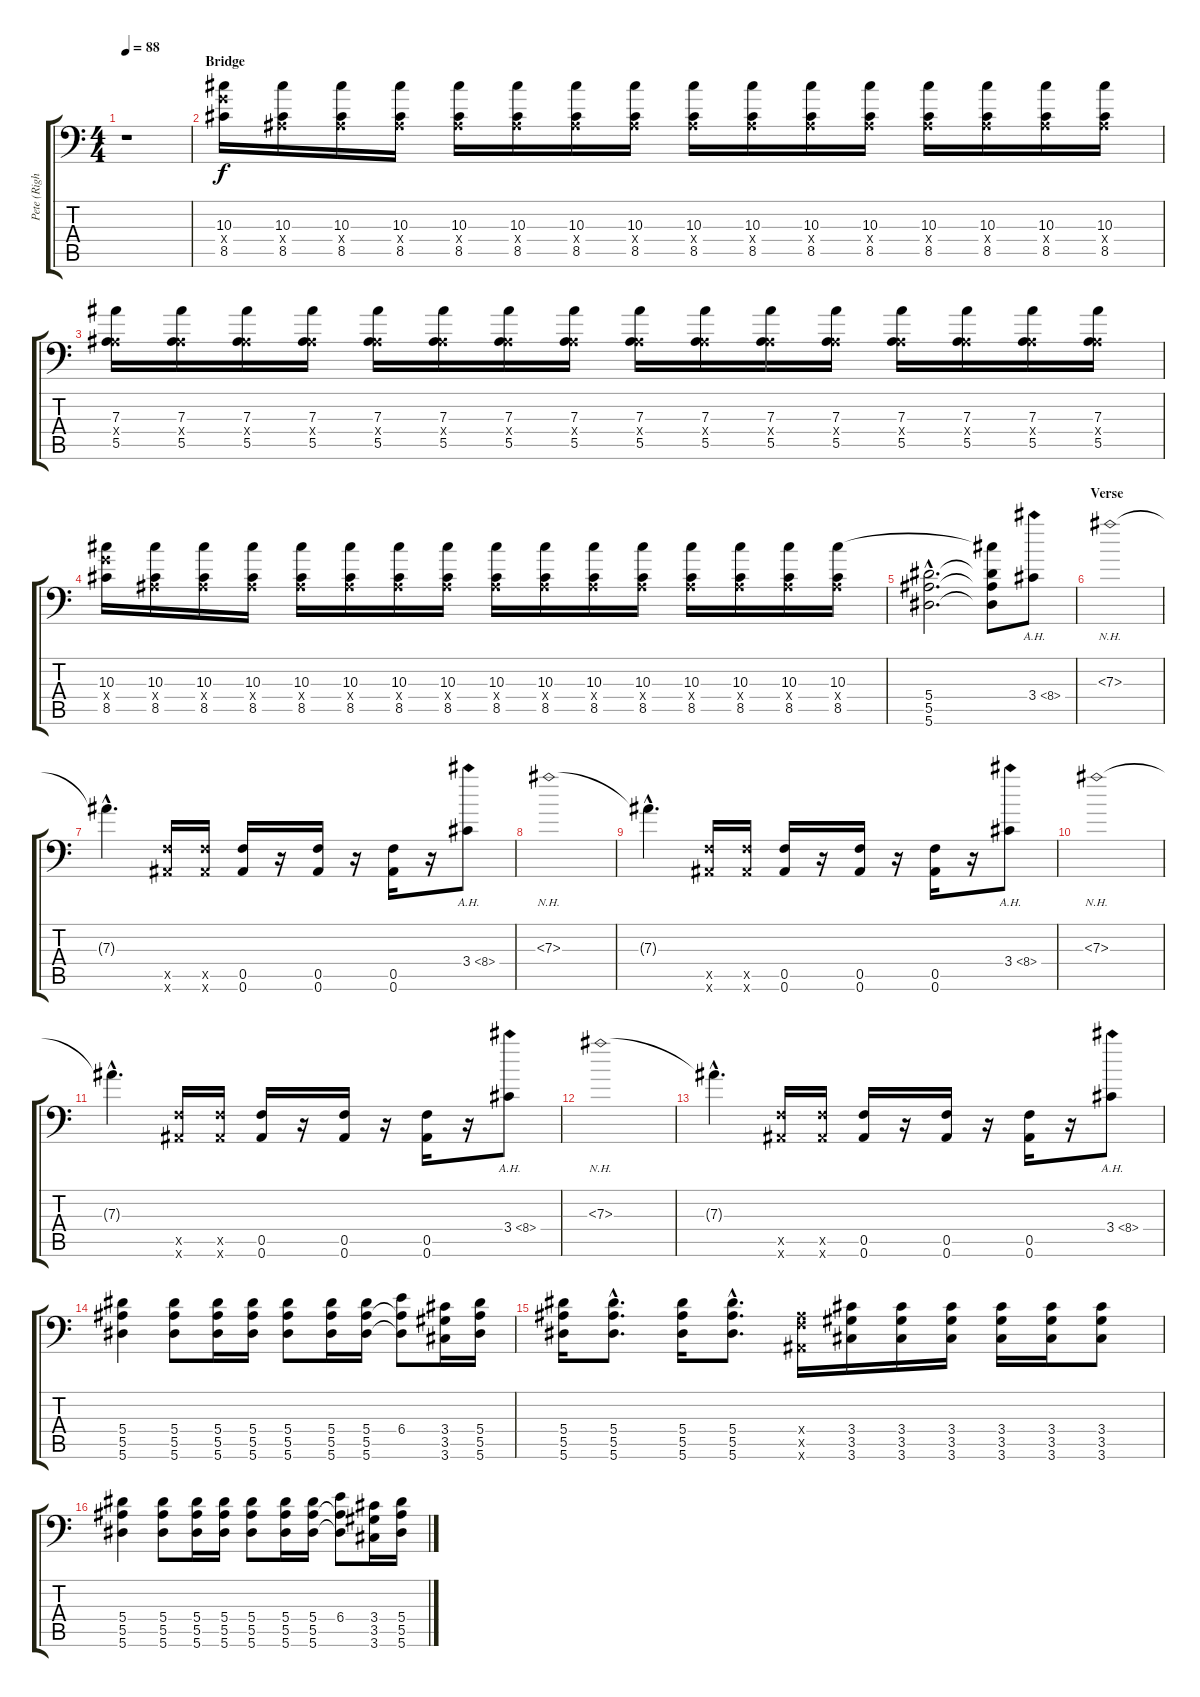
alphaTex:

\track ("Pete (Right)" "Pete (Righ") {instrument distortionguitar}
\staff {score tabs}
\tuning (C4 G3 Eb3 Bb2 F2 Bb1) {hide}
\ts (4 4)
\tempo 88
\clef f4
\ks c
r.1{dy f} |
\section ("" "Bridge")
(10.3 9.4{x} 8.5).16{volume 8 instrument electricguitarclean} (10.3 0.4{x} 8.5).16 (10.3 0.4{x} 8.5).16 (10.3 0.4{x} 8.5).16 (10.3 0.4{x} 8.5).16 (10.3 0.4{x} 8.5).16 (10.3 0.4{x} 8.5).16 (10.3 0.4{x} 8.5).16 (10.3 0.4{x} 8.5).16 (10.3 0.4{x} 8.5).16 (10.3 0.4{x} 8.5).16 (10.3 0.4{x} 8.5).16 (10.3 0.4{x} 8.5).16 (10.3 0.4{x} 8.5).16 (10.3 0.4{x} 8.5).16 (10.3 0.4{x} 8.5).16 |
(7.3 0.4{x} 5.5).16 (7.3 0.4{x} 5.5).16 (7.3 0.4{x} 5.5).16 (7.3 0.4{x} 5.5).16 (7.3 0.4{x} 5.5).16 (7.3 0.4{x} 5.5).16 (7.3 0.4{x} 5.5).16 (7.3 0.4{x} 5.5).16 (7.3 0.4{x} 5.5).16 (7.3 0.4{x} 5.5).16 (7.3 0.4{x} 5.5).16 (7.3 0.4{x} 5.5).16 (7.3 0.4{x} 5.5).16 (7.3 0.4{x} 5.5).16 (7.3 0.4{x} 5.5).16 (7.3 0.4{x} 5.5).16 |
(10.3 9.4{x} 8.5).16 (10.3 0.4{x} 8.5).16 (10.3 0.4{x} 8.5).16 (10.3 0.4{x} 8.5).16 (10.3 0.4{x} 8.5).16 (10.3 0.4{x} 8.5).16 (10.3 0.4{x} 8.5).16 (10.3 0.4{x} 8.5).16 (10.3 0.4{x} 8.5).16 (10.3 0.4{x} 8.5).16 (10.3 0.4{x} 8.5).16 (10.3 0.4{x} 8.5).16 (10.3 0.4{x} 8.5).16 (10.3 0.4{x} 8.5).16 (10.3 0.4{x} 8.5).16 (10.3 0.4{x} 8.5).16 |
(5.4{hac} 5.5{hac} 5.6{hac}).2{d volume 16 instrument distortionguitar} (10.3{t} 5.4{t} 5.5{t} 5.6{t}).8 3.4{ah 5}.8 |
\section ("" "Verse")
7.3{nh}.1 |
7.3{hac t}.4{d} (0.5{x} 0.6{x}).16 (0.5{x} 0.6{x}).16 (0.5 0.6).16 r.16 (0.5 0.6).16 r.16 (0.5 0.6).16 r.16 3.4{ah 5}.8 |
7.3{nh}.1 |
7.3{hac t}.4{d} (0.5{x} 0.6{x}).16 (0.5{x} 0.6{x}).16 (0.5 0.6).16 r.16 (0.5 0.6).16 r.16 (0.5 0.6).16 r.16 3.4{ah 5}.8 |
7.3{nh}.1 |
7.3{hac t}.4{d} (0.5{x} 0.6{x}).16 (0.5{x} 0.6{x}).16 (0.5 0.6).16 r.16 (0.5 0.6).16 r.16 (0.5 0.6).16 r.16 3.4{ah 5}.8 |
7.3{nh}.1 |
7.3{hac t}.4{d} (0.5{x} 0.6{x}).16 (0.5{x} 0.6{x}).16 (0.5 0.6).16 r.16 (0.5 0.6).16 r.16 (0.5 0.6).16 r.16 3.4{ah 5}.8 |
(5.4 5.5 5.6).4 (5.4 5.5 5.6).8 (5.4 5.5 5.6).16 (5.4 5.5 5.6).16 (5.4 5.5 5.6).8 (5.4 5.5 5.6).16 (5.4 5.5 5.6).16 (6.4 5.5{t} 5.6{t}).8 (3.4 3.5 3.6).16 (5.4 5.5 5.6).16 |
(5.4 5.5 5.6).16 (5.4{hac} 5.5{hac} 5.6{hac}).8{d} (5.4 5.5 5.6).16 (5.4{hac} 5.5{hac} 5.6{hac}).8{d} (0.4{x} 0.5{x} 0.6{x}).16 (3.4 3.5 3.6).16 (3.4 3.5 3.6).16 (3.4 3.5 3.6).16 (3.4 3.5 3.6).16 (3.4 3.5 3.6).16 (3.4 3.5 3.6).8 |
(5.4 5.5 5.6).4 (5.4 5.5 5.6).8 (5.4 5.5 5.6).16 (5.4 5.5 5.6).16 (5.4 5.5 5.6).8 (5.4 5.5 5.6).16 (5.4 5.5 5.6).16 (6.4 5.5{t} 5.6{t}).8 (3.4 3.5 3.6).16 (5.4 5.5 5.6).16
